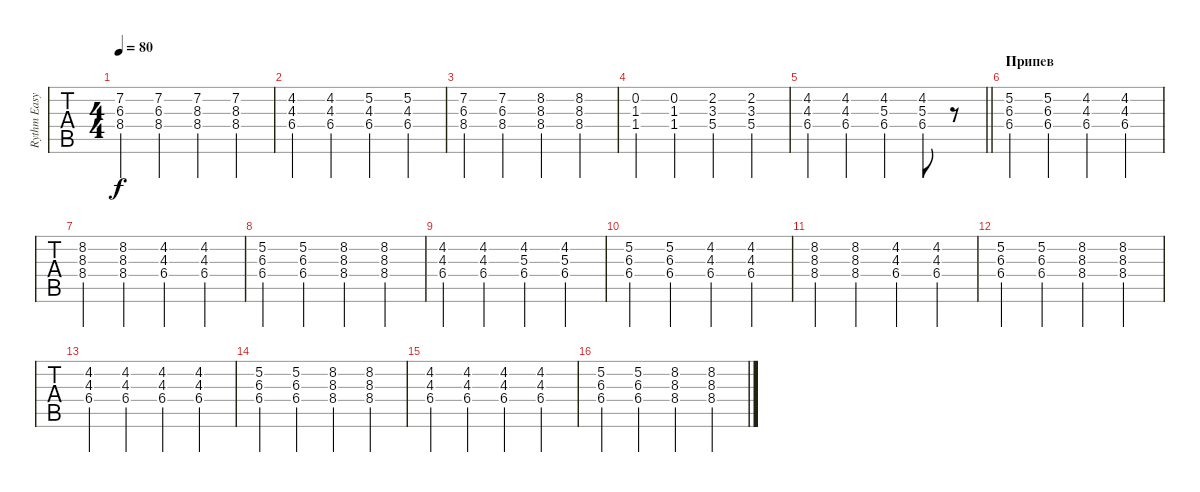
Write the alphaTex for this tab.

\track ("Rythm Easy" "Rythm Easy") {instrument acousticgrandpiano}
\staff {tabs}
\tuning (E4 B3 G3 D3 A2 E2) {hide}
\ts (4 4)
\tempo 80
\clef g2
\ks c
(7.2 6.3 8.4).4{dy f} (7.2 6.3 8.4).4 (7.2 8.3 8.4).4 (7.2 8.3 8.4).4 |
(4.2 4.3 6.4).4 (4.2 4.3 6.4).4 (5.2 4.3 6.4).4 (5.2 4.3 6.4).4 |
(7.2 6.3 8.4).4 (7.2 6.3 8.4).4 (8.2 8.3 8.4).4 (8.2 8.3 8.4).4 |
(0.2 1.3 1.4).4 (0.2 1.3 1.4).4 (2.2 3.3 5.4).4 (2.2 3.3 5.4).4 |
\barLineRight lightlight
(4.2 4.3 6.4).4 (4.2 4.3 6.4).4 (4.2 5.3 6.4).4 (4.2 5.3 6.4).8 r.8 |
\section ("" "Припев")
(5.2 6.3 6.4).4 (5.2 6.3 6.4).4 (4.2 4.3 6.4).4 (4.2 4.3 6.4).4 |
(8.2 8.3 8.4).4 (8.2 8.3 8.4).4 (4.2 4.3 6.4).4 (4.2 4.3 6.4).4 |
(5.2 6.3 6.4).4 (5.2 6.3 6.4).4 (8.2 8.3 8.4).4 (8.2 8.3 8.4).4 |
(4.2 4.3 6.4).4 (4.2 4.3 6.4).4 (4.2 5.3 6.4).4 (4.2 5.3 6.4).4 |
(5.2 6.3 6.4).4 (5.2 6.3 6.4).4 (4.2 4.3 6.4).4 (4.2 4.3 6.4).4 |
(8.2 8.3 8.4).4 (8.2 8.3 8.4).4 (4.2 4.3 6.4).4 (4.2 4.3 6.4).4 |
(5.2 6.3 6.4).4 (5.2 6.3 6.4).4 (8.2 8.3 8.4).4 (8.2 8.3 8.4).4 |
(4.2 4.3 6.4).4 (4.2 4.3 6.4).4 (4.2 4.3 6.4).4 (4.2 4.3 6.4).4 |
(5.2 6.3 6.4).4 (5.2 6.3 6.4).4 (8.2 8.3 8.4).4 (8.2 8.3 8.4).4 |
(4.2 4.3 6.4).4 (4.2 4.3 6.4).4 (4.2 4.3 6.4).4 (4.2 4.3 6.4).4 |
(5.2 6.3 6.4).4 (5.2 6.3 6.4).4 (8.2 8.3 8.4).4 (8.2 8.3 8.4).4
